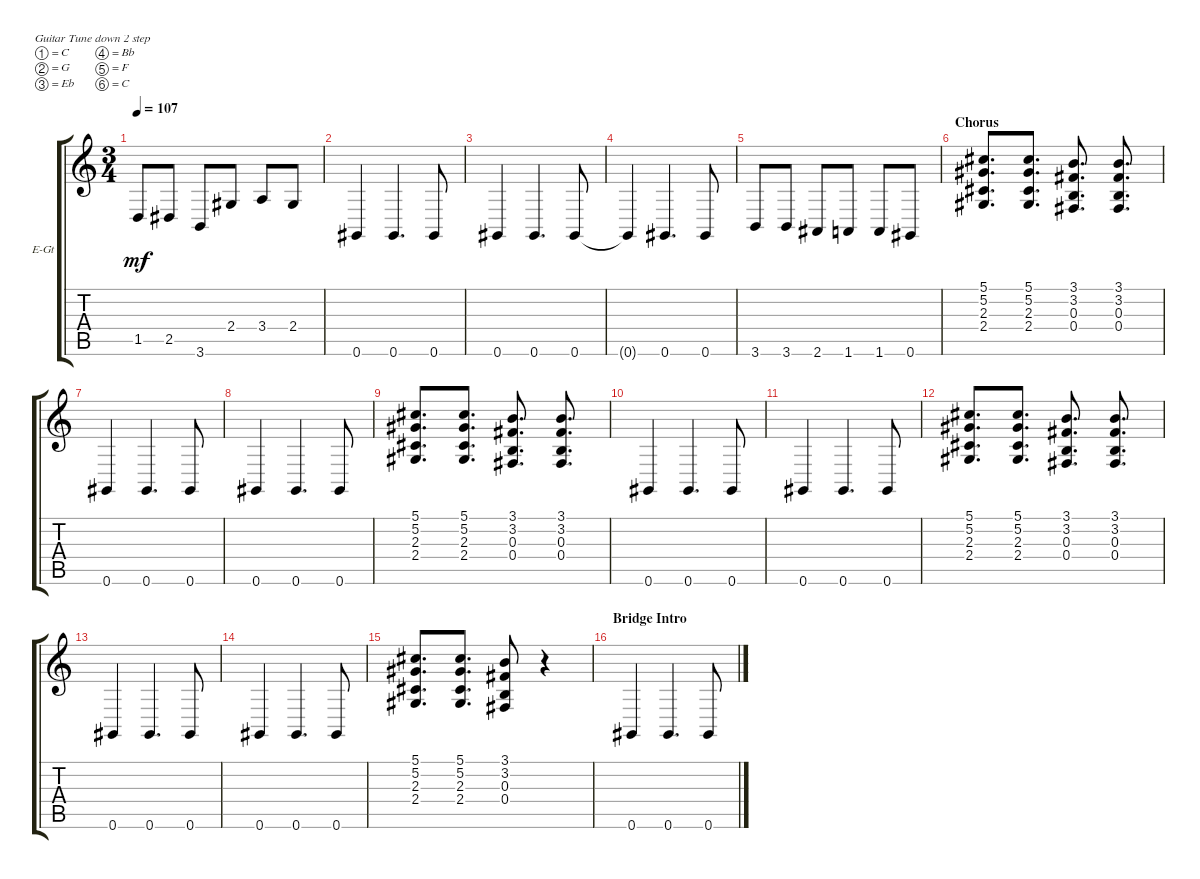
\defaultSystemsLayout 4
\bracketExtendMode groupsimilarinstruments
\firstSystemTrackNameOrientation horizontal
\otherSystemsTrackNameOrientation horizontal
\track ("Rhythm Guitar" "E-Gt") {instrument distortionguitar}
\staff {score tabs}
\tuning (C4 G3 Eb3 Bb2 F2 C2)
\displaytranspose 8
\ts (3 4)
\tempo 107
\clef g2
\scale
0.333333
\ks c
1.5.8{dy mf} 2.5.8 3.6.8 2.4.8 3.4.8 2.4.8 |
\scale
0.333333 0.6.4 0.6.4{d} 0.6.8 |
\scale
0.333333 0.6.4 0.6.4{d} 0.6.8 |
\scale
0.333333 0.6{t}.4 0.6.4{d} 0.6.8 |
\scale
0.333333 3.6.8 3.6.8 2.6.8 1.6.8 1.6.8 0.6.8 |
\section ("" "Chorus")
\scale
0.333333 (2.3 2.4 5.1 5.2).8{d} (2.3 5.2 5.1 2.4).8{d} (0.4 0.3 3.2 3.1).8{d} (0.4 0.3 3.2 3.1).8{d} |
\scale
0.333333 0.6.4 0.6.4{d} 0.6.8 |
\scale
0.333333 0.6.4 0.6.4{d} 0.6.8 |
\scale
0.333333 (2.3 2.4 5.1 5.2).8{d} (2.3 5.2 5.1 2.4).8{d} (0.4 0.3 3.2 3.1).8{d} (0.4 0.3 3.2 3.1).8{d} |
\scale
0.333333 0.6.4 0.6.4{d} 0.6.8 |
\scale
0.333333 0.6.4 0.6.4{d} 0.6.8 |
\scale
0.333333 (2.3 2.4 5.1 5.2).8{d} (2.3 5.2 5.1 2.4).8{d} (0.4 0.3 3.2 3.1).8{d} (0.4 0.3 3.2 3.1).8{d} |
\scale
0.333333 0.6.4 0.6.4{d} 0.6.8 |
\scale
0.333333 0.6.4 0.6.4{d} 0.6.8 |
\scale
0.333333 (2.3 2.4 5.1 5.2).8{d} (2.3 5.2 5.1 2.4).8{d} (0.4 0.3 3.2 3.1).8 r.4 |
\section ("" "Bridge Intro")
\scale
0.333333 0.6.4 0.6.4{d} 0.6.8
